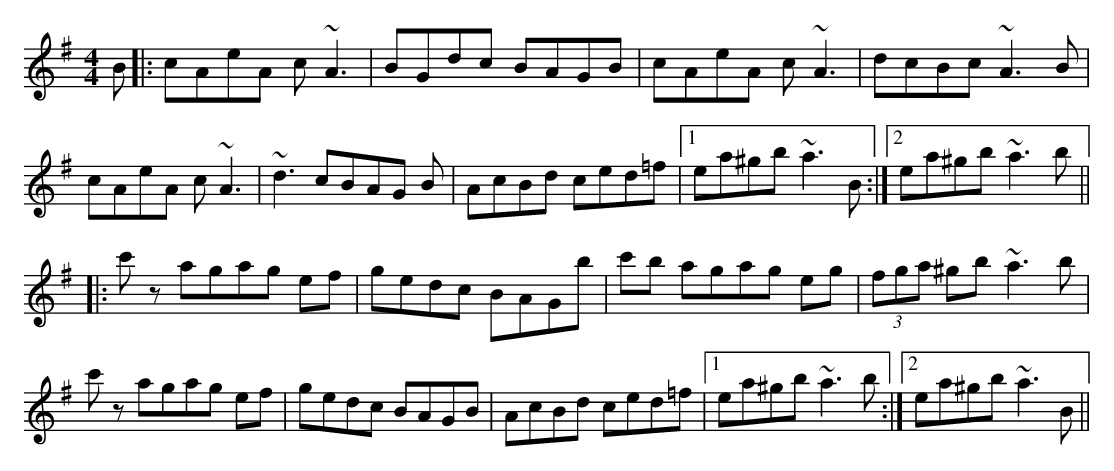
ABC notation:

X:1
M:4/4
K:Ador
B|:cAeA c ~A3|BGdc BAGB|cAeA c ~A3|dcBc ~A3 B|
cAeA c ~A3|~d3 cBAG B|AcBd ced=f|1 ea^gb ~a3 B:|2 ea^gb ~a3 b||
|:c' z agag ef|gedc BAGb|c'b agag eg|(3 fga ^gb ~a3 b|
c' z agag ef|gedc BAGB|AcBd ced=f|1 ea^gb ~a3 b:|2 ea^gb ~a3 B||
